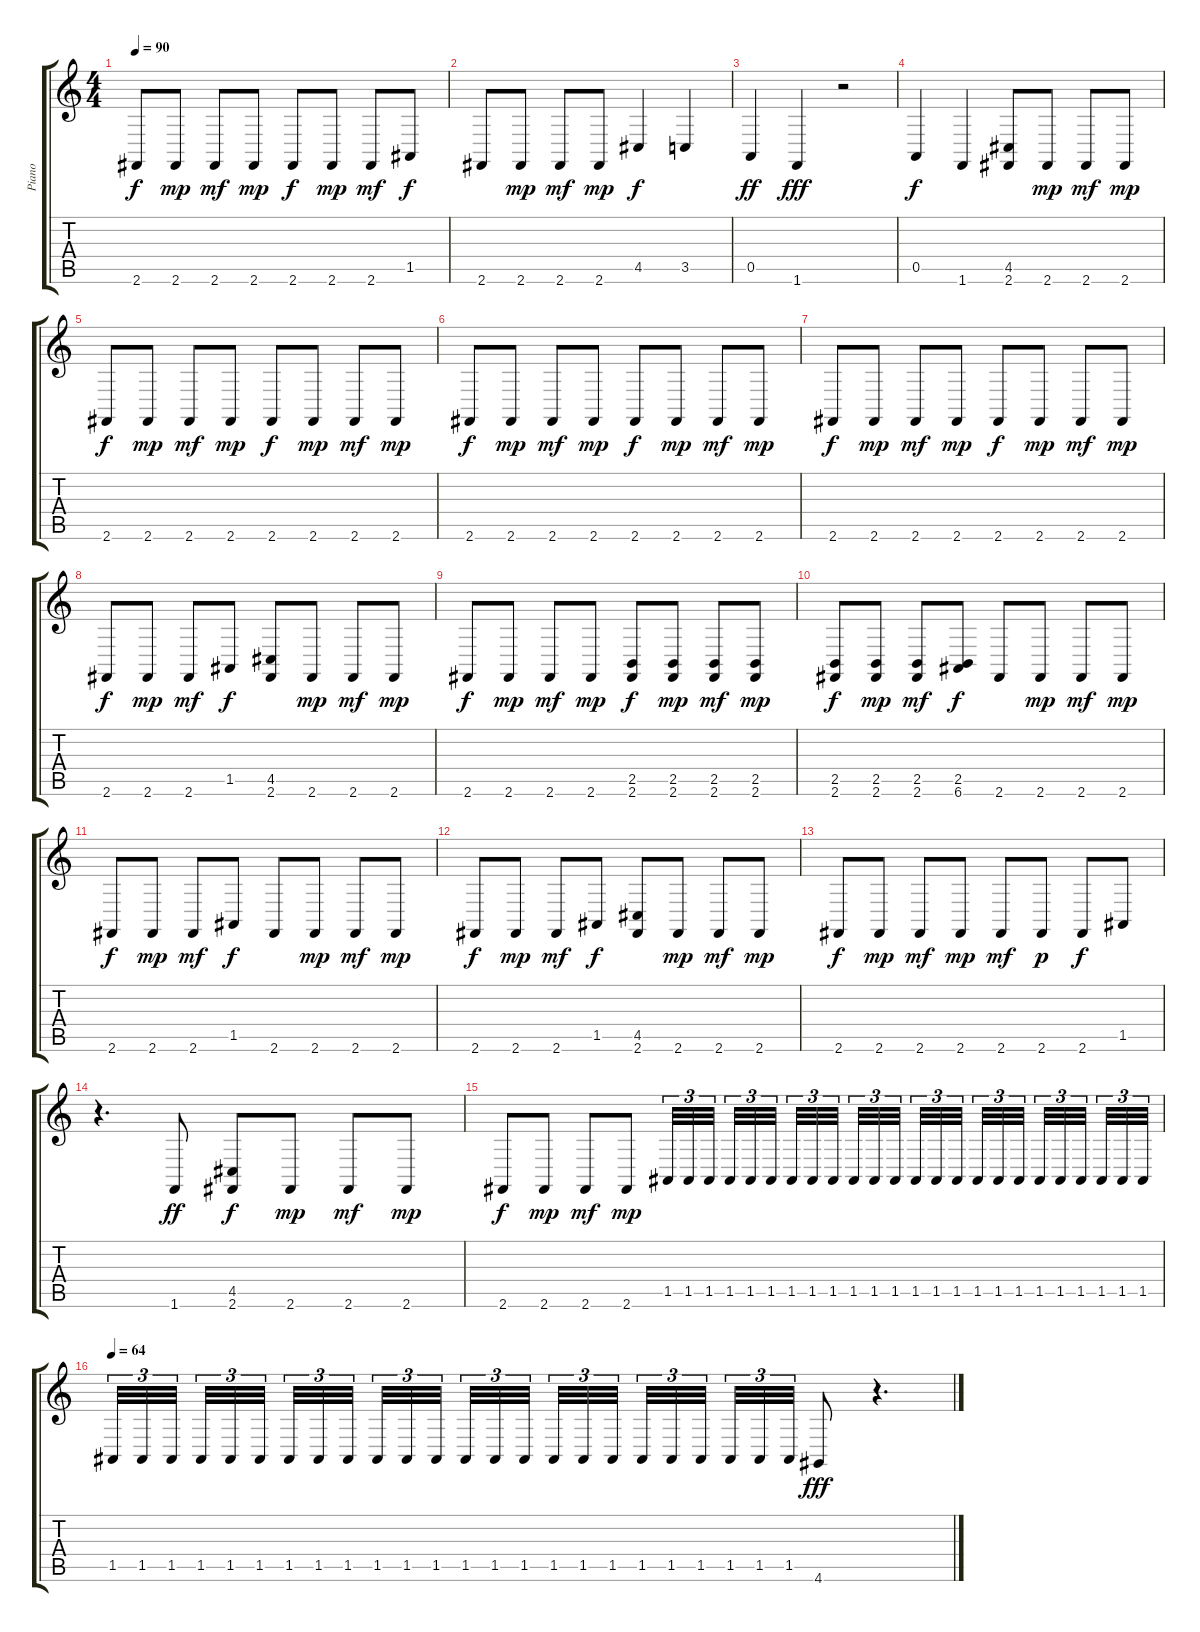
\track ("Piano" "Piano") {instrument acousticgrandpiano}
\staff {score tabs}
\tuning (E4 B3 G3 D3 A2 E2) {hide}
\ts (4 4)
\tempo 90
\clef g2
\ks c
2.6.8{dy f} 2.6.8{dy mp} 2.6.8{dy mf} 2.6.8{dy mp} 2.6.8{dy f} 2.6.8{dy mp} 2.6.8{dy mf} 1.5.8{dy f} |
2.6.8 2.6.8{dy mp} 2.6.8{dy mf} 2.6.8{dy mp} 4.5.4{dy f} 3.5.4 |
0.5.4{dy ff} 1.6.4{dy fff} r.2 |
0.5.4{dy f} 1.6.4 (4.5 2.6).8 2.6.8{dy mp} 2.6.8{dy mf} 2.6.8{dy mp} |
2.6.8{dy f} 2.6.8{dy mp} 2.6.8{dy mf} 2.6.8{dy mp} 2.6.8{dy f} 2.6.8{dy mp} 2.6.8{dy mf} 2.6.8{dy mp} |
2.6.8{dy f} 2.6.8{dy mp} 2.6.8{dy mf} 2.6.8{dy mp} 2.6.8{dy f} 2.6.8{dy mp} 2.6.8{dy mf} 2.6.8{dy mp} |
2.6.8{dy f} 2.6.8{dy mp} 2.6.8{dy mf} 2.6.8{dy mp} 2.6.8{dy f} 2.6.8{dy mp} 2.6.8{dy mf} 2.6.8{dy mp} |
2.6.8{dy f} 2.6.8{dy mp} 2.6.8{dy mf} 1.5.8{dy f} (4.5 2.6).8 2.6.8{dy mp} 2.6.8{dy mf} 2.6.8{dy mp} |
2.6.8{dy f} 2.6.8{dy mp} 2.6.8{dy mf} 2.6.8{dy mp} (2.5 2.6).8{dy f} (2.5 2.6).8{dy mp} (2.5 2.6).8{dy mf} (2.5 2.6).8{dy mp} |
(2.5 2.6).8{dy f} (2.5 2.6).8{dy mp} (2.5 2.6).8{dy mf} (2.5 6.6).8{dy f} 2.6.8 2.6.8{dy mp} 2.6.8{dy mf} 2.6.8{dy mp} |
2.6.8{dy f} 2.6.8{dy mp} 2.6.8{dy mf} 1.5.8{dy f} 2.6.8 2.6.8{dy mp} 2.6.8{dy mf} 2.6.8{dy mp} |
2.6.8{dy f} 2.6.8{dy mp} 2.6.8{dy mf} 1.5.8{dy f} (4.5 2.6).8 2.6.8{dy mp} 2.6.8{dy mf} 2.6.8{dy mp} |
2.6.8{dy f} 2.6.8{dy mp} 2.6.8{dy mf} 2.6.8{dy mp} 2.6.8{dy mf} 2.6.8{dy p} 2.6.8{dy f} 1.5.8 |
r.4{d} 1.6.8{dy ff} (4.5 2.6).8{dy f} 2.6.8{dy mp} 2.6.8{dy mf} 2.6.8{dy mp} |
2.6.8{dy f} 2.6.8{dy mp} 2.6.8{dy mf} 2.6.8{dy mp} 1.5.32{tu (3 2)} 1.5.32{tu (3 2)} 1.5.32{tu (3 2) beam splitsecondary} 1.5.32{tu (3 2)} 1.5.32{tu (3 2)} 1.5.32{tu (3 2) beam splitsecondary} 1.5.32{tu (3 2)} 1.5.32{tu (3 2)} 1.5.32{tu (3 2) beam splitsecondary} 1.5.32{tu (3 2)} 1.5.32{tu (3 2)} 1.5.32{tu (3 2)} 1.5.32{tu (3 2)} 1.5.32{tu (3 2)} 1.5.32{tu (3 2) beam splitsecondary} 1.5.32{tu (3 2)} 1.5.32{tu (3 2)} 1.5.32{tu (3 2) beam splitsecondary} 1.5.32{tu (3 2)} 1.5.32{tu (3 2)} 1.5.32{tu (3 2) beam splitsecondary} 1.5.32{tu (3 2)} 1.5.32{tu (3 2)} 1.5.32{tu (3 2)} |
\tempo 64
1.5.32{tu (3 2)} 1.5.32{tu (3 2)} 1.5.32{tu (3 2) beam splitsecondary} 1.5.32{tu (3 2)} 1.5.32{tu (3 2)} 1.5.32{tu (3 2) beam splitsecondary} 1.5.32{tu (3 2)} 1.5.32{tu (3 2)} 1.5.32{tu (3 2) beam splitsecondary} 1.5.32{tu (3 2)} 1.5.32{tu (3 2)} 1.5.32{tu (3 2)} 1.5.32{tu (3 2)} 1.5.32{tu (3 2)} 1.5.32{tu (3 2) beam splitsecondary} 1.5.32{tu (3 2)} 1.5.32{tu (3 2)} 1.5.32{tu (3 2) beam splitsecondary} 1.5.32{tu (3 2)} 1.5.32{tu (3 2)} 1.5.32{tu (3 2) beam splitsecondary} 1.5.32{tu (3 2)} 1.5.32{tu (3 2)} 1.5.32{tu (3 2)} 4.6.8{dy fff} r.4{d}
